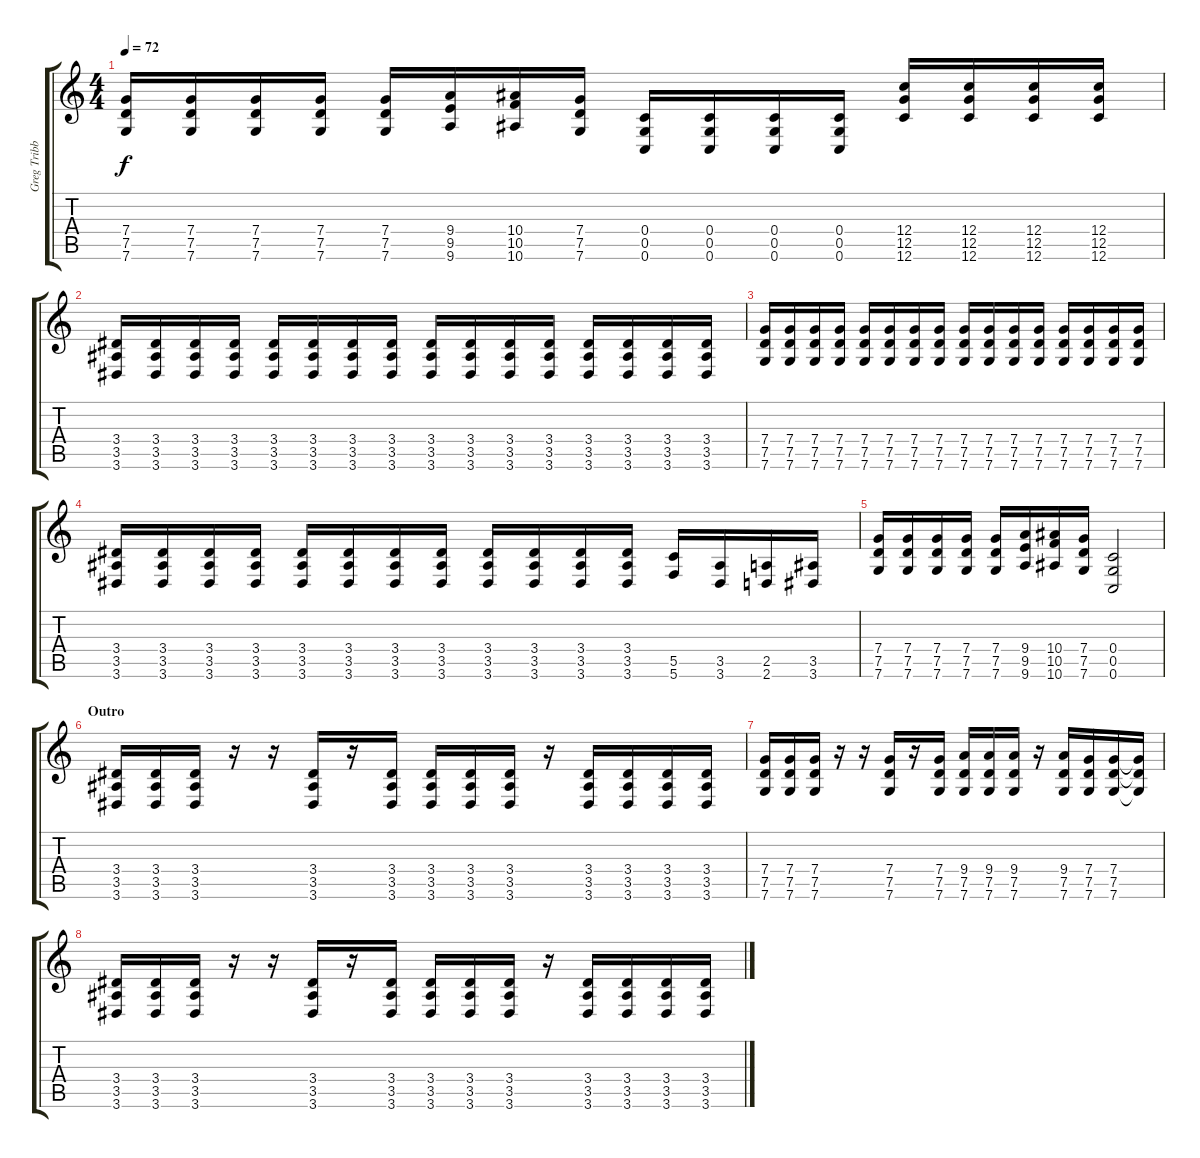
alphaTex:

\track ("Greg Tribbett \"Güüg\" (Volume Effect)" "Greg Tribb") {instrument distortionguitar}
\staff {score tabs}
\tuning (D4 A3 F3 C3 G2 C2) {hide}
\ts (4 4)
\tempo 72
\clef g2
\ks c
(7.4 7.5 7.6).16{dy f} (7.4 7.5 7.6).16 (7.4 7.5 7.6).16 (7.4 7.5 7.6).16 (7.4 7.5 7.6).16 (9.4 9.5 9.6).16 (10.4 10.5 10.6).16 (7.4 7.5 7.6).16 (0.4 0.5 0.6).16 (0.4 0.5 0.6).16 (0.4 0.5 0.6).16 (0.4 0.5 0.6).16 (12.4 12.5 12.6).16 (12.4 12.5 12.6).16 (12.4 12.5 12.6).16 (12.4 12.5 12.6).16 |
(3.4 3.5 3.6).16 (3.4 3.5 3.6).16 (3.4 3.5 3.6).16 (3.4 3.5 3.6).16 (3.4 3.5 3.6).16 (3.4 3.5 3.6).16 (3.4 3.5 3.6).16 (3.4 3.5 3.6).16 (3.4 3.5 3.6).16 (3.4 3.5 3.6).16 (3.4 3.5 3.6).16 (3.4 3.5 3.6).16 (3.4 3.5 3.6).16 (3.4 3.5 3.6).16 (3.4 3.5 3.6).16 (3.4 3.5 3.6).16 |
(7.4 7.5 7.6).16 (7.4 7.5 7.6).16 (7.4 7.5 7.6).16 (7.4 7.5 7.6).16 (7.4 7.5 7.6).16 (7.4 7.5 7.6).16 (7.4 7.5 7.6).16 (7.4 7.5 7.6).16 (7.4 7.5 7.6).16 (7.4 7.5 7.6).16 (7.4 7.5 7.6).16 (7.4 7.5 7.6).16 (7.4 7.5 7.6).16 (7.4 7.5 7.6).16 (7.4 7.5 7.6).16 (7.4 7.5 7.6).16 |
(3.4 3.5 3.6).16 (3.4 3.5 3.6).16 (3.4 3.5 3.6).16 (3.4 3.5 3.6).16 (3.4 3.5 3.6).16 (3.4 3.5 3.6).16 (3.4 3.5 3.6).16 (3.4 3.5 3.6).16 (3.4 3.5 3.6).16 (3.4 3.5 3.6).16 (3.4 3.5 3.6).16 (3.4 3.5 3.6).16 (5.5 5.6).16 (3.5 3.6).16 (2.5 2.6).16 (3.5 3.6).16 |
(7.4 7.5 7.6).16 (7.4 7.5 7.6).16 (7.4 7.5 7.6).16 (7.4 7.5 7.6).16 (7.4 7.5 7.6).16 (9.4 9.5 9.6).16 (10.4 10.5 10.6).16 (7.4 7.5 7.6).16 (0.4 0.5 0.6).2 |
\section ("" "Outro")
(3.4 3.5 3.6).16 (3.4 3.5 3.6).16 (3.4 3.5 3.6).16 r.16 r.16 (3.4 3.5 3.6).16 r.16 (3.4 3.5 3.6).16 (3.4 3.5 3.6).16 (3.4 3.5 3.6).16 (3.4 3.5 3.6).16 r.16 (3.4 3.5 3.6).16 (3.4 3.5 3.6).16 (3.4 3.5 3.6).16 (3.4 3.5 3.6).16 |
(7.4 7.5 7.6).16 (7.4 7.5 7.6).16 (7.4 7.5 7.6).16 r.16 r.16 (7.4 7.5 7.6).16 r.16 (7.4 7.5 7.6).16 (9.4 7.5 7.6).16 (9.4 7.5 7.6).16 (9.4 7.5 7.6).16 r.16 (9.4 7.5 7.6).16 (7.4 7.5 7.6).16 (7.4 7.5 7.6).16 (7.4{t} 7.5{t} 7.6{t}).16 |
(3.4 3.5 3.6).16 (3.4 3.5 3.6).16 (3.4 3.5 3.6).16 r.16 r.16 (3.4 3.5 3.6).16 r.16 (3.4 3.5 3.6).16 (3.4 3.5 3.6).16 (3.4 3.5 3.6).16 (3.4 3.5 3.6).16 r.16 (3.4 3.5 3.6).16 (3.4 3.5 3.6).16 (3.4 3.5 3.6).16 (3.4 3.5 3.6).16
